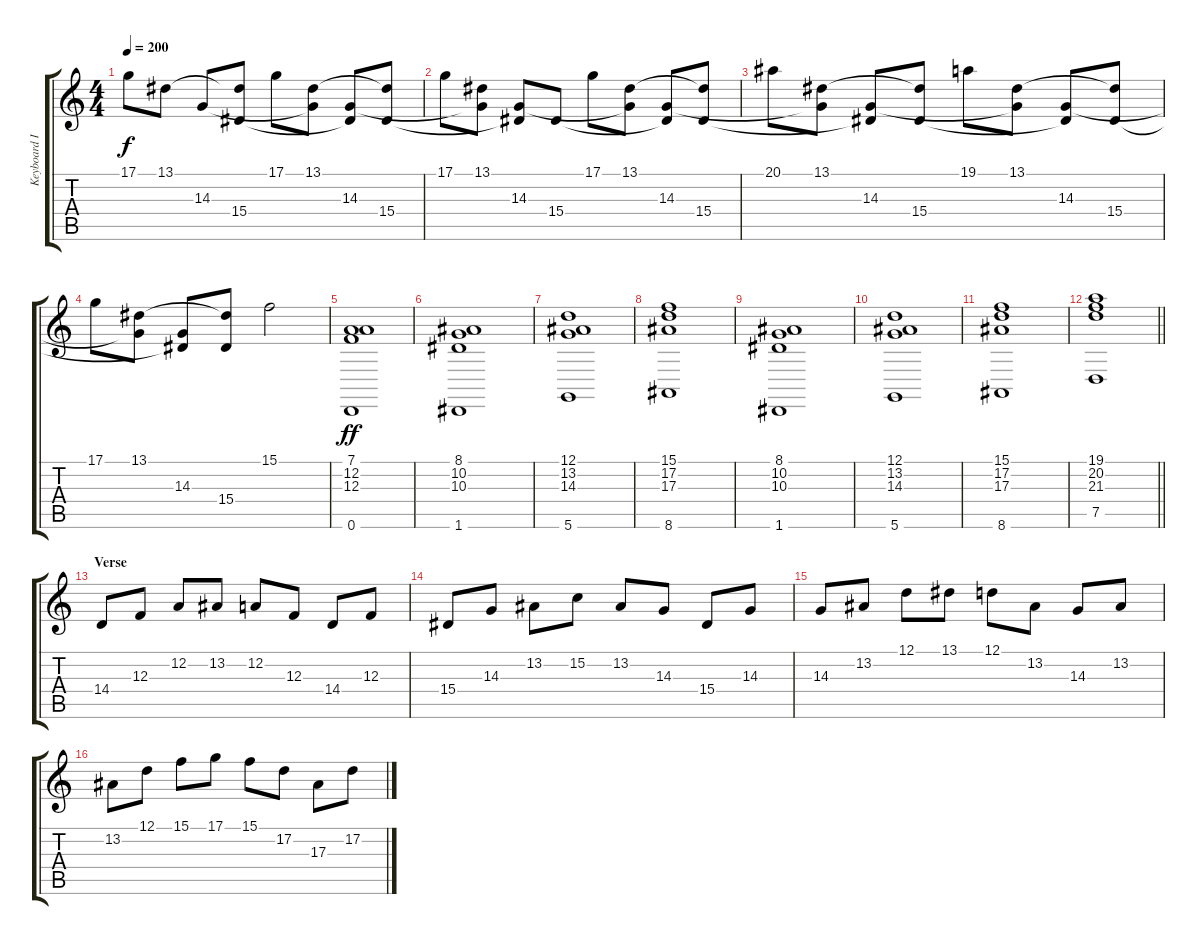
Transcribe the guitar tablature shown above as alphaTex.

\track ("Keyboard I" "Keyboard I") {instrument pad1newage}
\staff {score tabs}
\tuning (D4 A3 F3 C3 G2 D2) {hide}
\ts (4 4)
\tempo 200
\clef g2
\ks c
17.1.8{dy f} 13.1.8 14.3.8 (13.1{t} 15.4).8 17.1.8 (13.1 14.3{t}).8 (14.3 15.4{t}).8 (13.1{t} 15.4).8 |
17.1.8 (13.1 14.3{t}).8 (14.3 15.4{t}).8 15.4.8 17.1.8 (13.1 14.3{t}).8 (14.3 15.4{t}).8 (13.1{t} 15.4).8 |
20.1.8 (13.1 14.3{t}).8 (14.3 15.4{t}).8 (13.1{t} 15.4).8 19.1.8 (13.1 14.3{t}).8 (14.3 15.4{t}).8 (13.1{t} 15.4).8 |
17.1.8 (13.1 14.3{t}).8 (14.3 15.4{t}).8 (13.1{t} 15.4).8 15.1.2 |
(7.1 12.2 12.3 0.6).1{dy ff} |
(8.1 10.2 10.3 1.6).1 |
(12.1 13.2 14.3 5.6).1 |
(15.1 17.2 17.3 8.6).1 |
(8.1 10.2 10.3 1.6).1 |
(12.1 13.2 14.3 5.6).1 |
(15.1 17.2 17.3 8.6).1 |
\barLineRight lightlight
(19.1 20.2 21.3 7.5).1 |
\section ("" "Verse")
14.4.8 12.3.8 12.2.8 13.2.8 12.2.8 12.3.8 14.4.8 12.3.8 |
15.4.8 14.3.8 13.2.8 15.2.8 13.2.8 14.3.8 15.4.8 14.3.8 |
14.3.8 13.2.8 12.1.8 13.1.8 12.1.8 13.2.8 14.3.8 13.2.8 |
13.2.8 12.1.8 15.1.8 17.1.8 15.1.8 17.2.8 17.3.8 17.2.8
